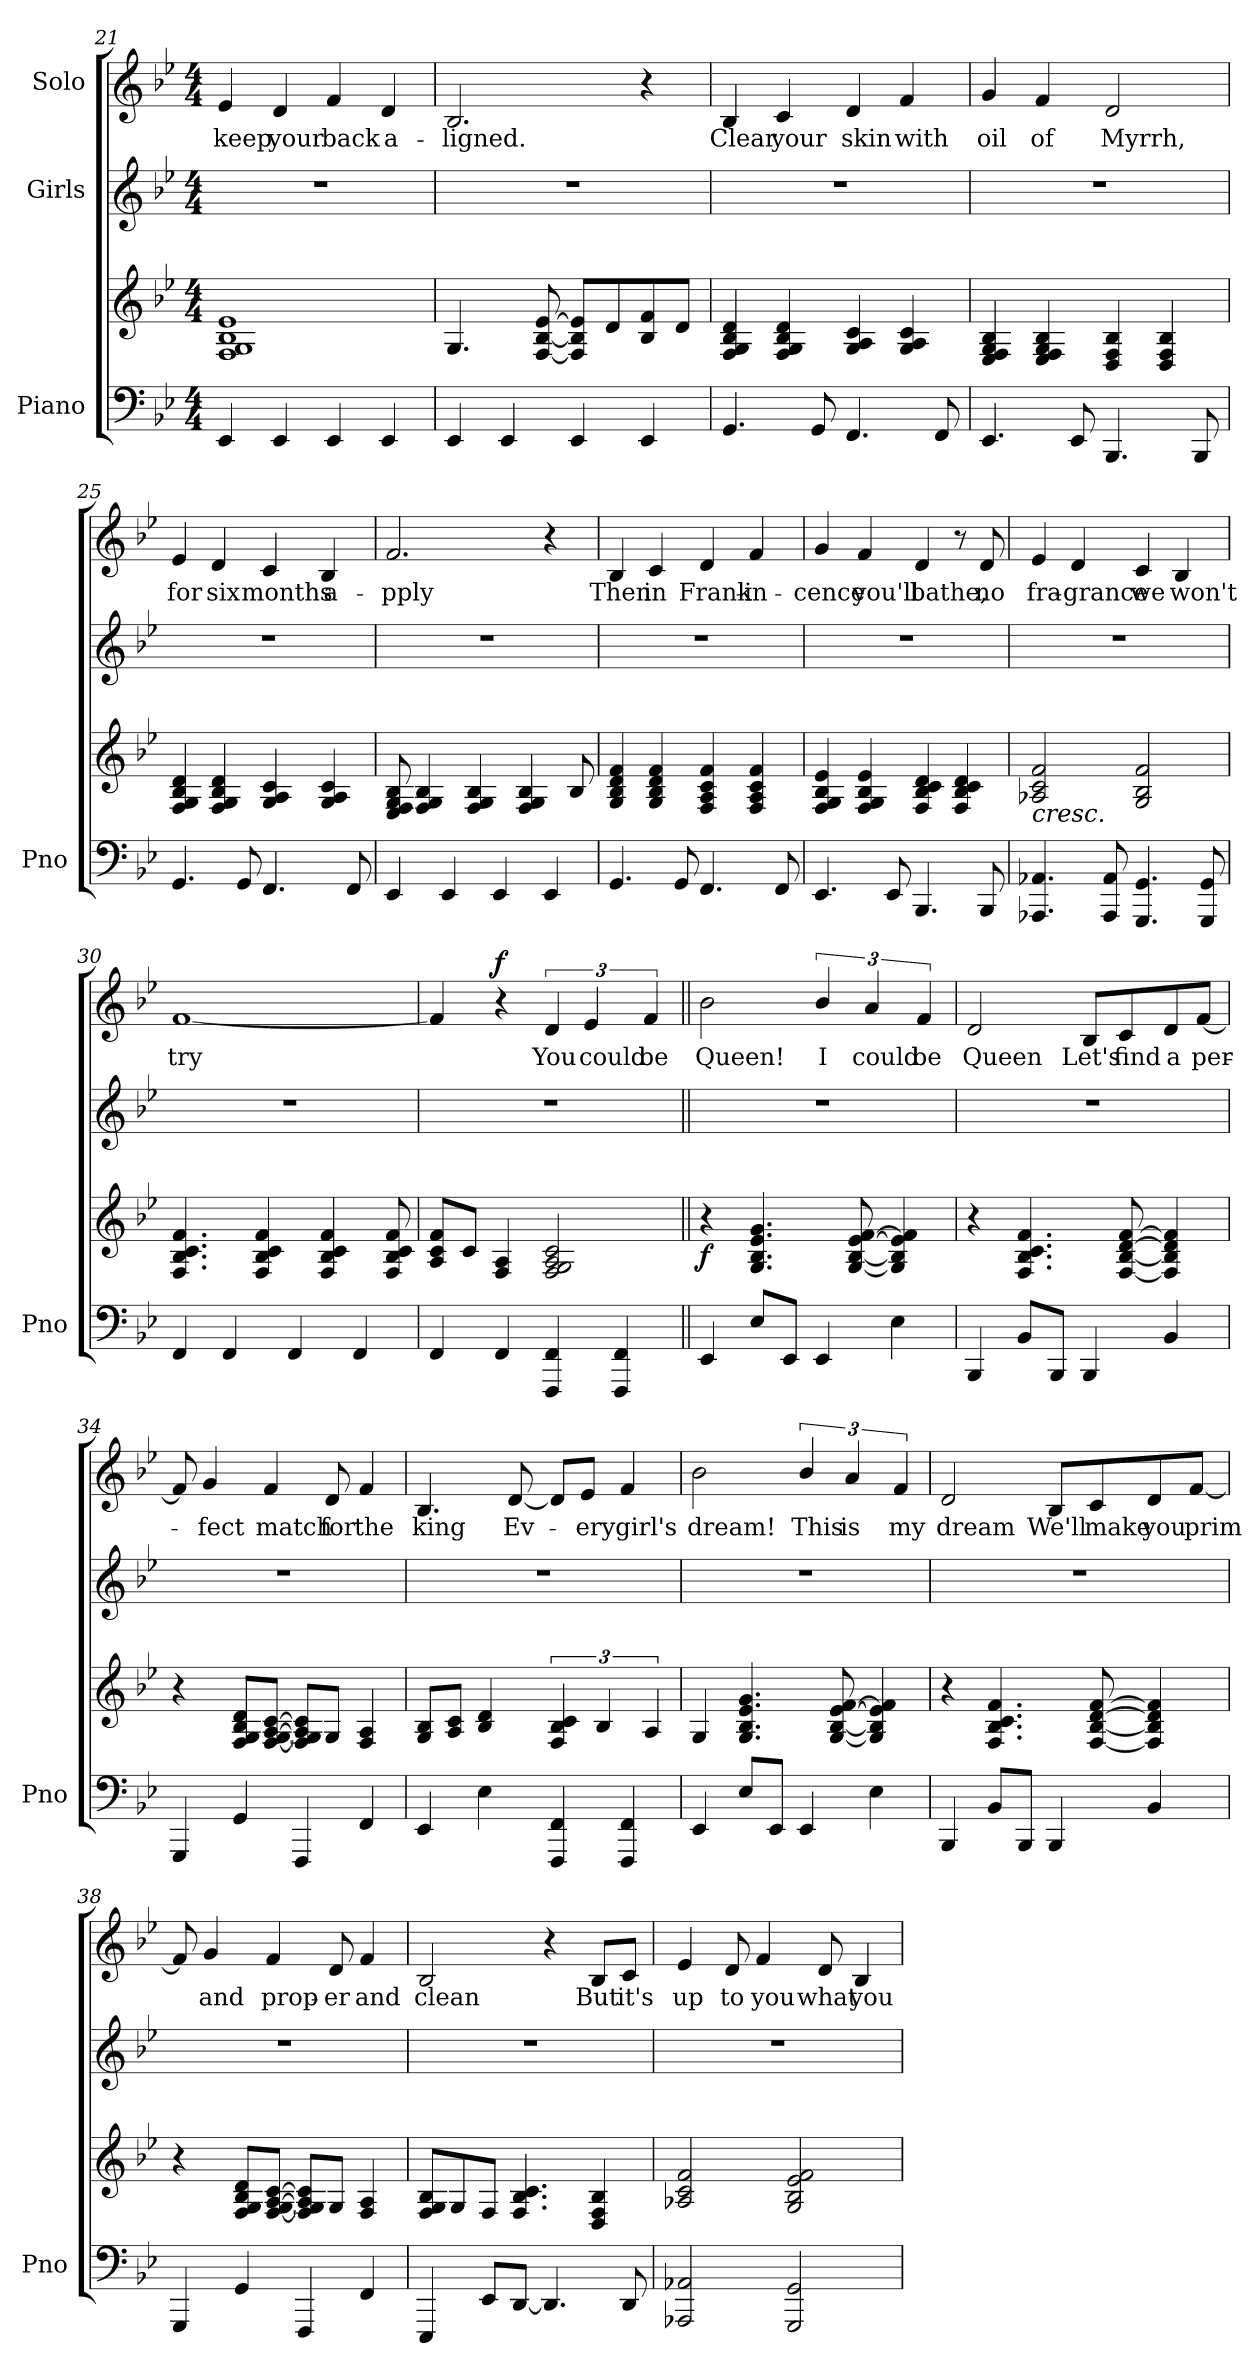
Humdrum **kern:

**kern	**kern	**dynam	**kern	**kern	**text	**dynam
*part3	*part3	*part3	*part2	*part1	*part1	*part1
*staff4	*staff3	*staff3/4	*staff2	*staff1	*staff1	*staff1
*I"Piano	*	*	*I"Girls	*I"Solo	*	*
*I'Pno	*	*	*	*	*	*
*clefF4	*clefG2	*	*clefG2	*clefG2	*	*
*k[b-e-]	*k[b-e-]	*	*k[b-e-]	*k[b-e-]	*	*
*M4/4	*M4/4	*	*M4/4	*M4/4	*	*
=21	=21	=21	=21	=21	=21	=21
!	!	!	!	!	!LO:LY:b	!
4EE-/	1F 1G 1B- 1e-	.	1r	4e-/	keep	.
!	!	!	!	!	!LO:LY:b	!
4EE-/	.	.	.	4d/	your	.
!	!	!	!	!	!LO:LY:b	!
4EE-/	.	.	.	4f/	back	.
!	!	!	!	!	!LO:LY:b	!
4EE-/	.	.	.	4d/	a-	.
=22	=22	=22	=22	=22	=22	=22
!	!	!	!	!	!LO:LY:b	!
4EE-/	4.G/	.	1r	2.B-/	-ligned.	.
4EE-/	.	.	.	.	.	.
.	[8F/ [8B-/ [8e-/	.	.	.	.	.
4EE-/	8F/] 8B-/] 8e-/]L	.	.	.	.	.
.	8d/	.	.	.	.	.
4EE-/	8B-/ 8f/	.	.	4r	.	.
.	8d/J	.	.	.	.	.
!!LO:LB:g=z
=23	=23	=23	=23	=23	=23	=23
!	!	!	!	!	!LO:LY:b	!
4.GG/	4F/ 4G/ 4B-/ 4d/	.	1r	4B-/	Clear	.
!	!	!	!	!	!LO:LY:b	!
.	4F/ 4G/ 4B-/ 4d/	.	.	4c/	your	.
8GG/	.	.	.	.	.	.
!	!	!	!	!	!LO:LY:b	!
4.FF/	4G/ 4A/ 4c/	.	.	4d/	skin	.
!	!	!	!	!	!LO:LY:b	!
.	4G/ 4A/ 4c/	.	.	4f/	with	.
8FF/	.	.	.	.	.	.
=24	=24	=24	=24	=24	=24	=24
!	!	!	!	!	!LO:LY:b	!
4.EE-/	4E-/ 4F/ 4G/ 4B-/	.	1r	4g/	oil	.
!	!	!	!	!	!LO:LY:b	!
.	4E-/ 4F/ 4G/ 4B-/	.	.	4f/	of	.
8EE-/	.	.	.	.	.	.
!	!	!	!	!	!LO:LY:b	!
4.BBB-/	4D/ 4F/ 4B-/	.	.	2d/	Myrrh,	.
.	4D/ 4F/ 4B-/	.	.	.	.	.
8BBB-/	.	.	.	.	.	.
=25	=25	=25	=25	=25	=25	=25
!	!	!	!	!	!LO:LY:b	!
4.GG/	4F/ 4G/ 4B-/ 4d/	.	1r	4e-/	for	.
!	!	!	!	!	!LO:LY:b	!
.	4F/ 4G/ 4B-/ 4d/	.	.	4d/	six	.
8GG/	.	.	.	.	.	.
!	!	!	!	!	!LO:LY:b	!
4.FF/	4G/ 4A/ 4c/	.	.	4c/	months	.
!	!	!	!	!	!LO:LY:b	!
.	4G/ 4A/ 4c/	.	.	4B-/	a-	.
8FF/	.	.	.	.	.	.
=26	=26	=26	=26	=26	=26	=26
!	!	!	!	!	!LO:LY:b	!
4EE-/	8E-/ 8F/ 8G/ 8B-/	.	1r	2.f/	-pply	.
.	4F/ 4G/ 4B-/	.	.	.	.	.
4EE-/	.	.	.	.	.	.
.	4F/ 4G/ 4B-/	.	.	.	.	.
4EE-/	.	.	.	.	.	.
.	4F/ 4G/ 4B-/	.	.	.	.	.
4EE-/	.	.	.	4r	.	.
.	8B-/	.	.	.	.	.
!!LO:PB:g=z
=27	=27	=27	=27	=27	=27	=27
!	!	!	!	!	!LO:LY:b	!
4.GG/	4G/ 4B-/ 4d/ 4f/	.	1r	4B-/	Then	.
!	!	!	!	!	!LO:LY:b	!
.	4G/ 4B-/ 4d/ 4f/	.	.	4c/	in	.
8GG/	.	.	.	.	.	.
!	!	!	!	!	!LO:LY:b	!
4.FF/	4F/ 4A/ 4c/ 4f/	.	.	4d/	Frank-	.
!	!	!	!	!	!LO:LY:b	!
.	4F/ 4A/ 4c/ 4f/	.	.	4f/	-in-	.
8FF/	.	.	.	.	.	.
=28	=28	=28	=28	=28	=28	=28
!	!	!	!	!	!LO:LY:b	!
4.EE-/	4F/ 4G/ 4B-/ 4e-/	.	1r	4g/	-cence	.
!	!	!	!	!	!LO:LY:b	!
.	4F/ 4G/ 4B-/ 4e-/	.	.	4f/	you'll	.
8EE-/	.	.	.	.	.	.
!	!	!	!	!	!LO:LY:b	!
4.BBB-/	4F/ 4B-/ 4c/ 4d/	.	.	4d/	bathe,	.
.	4F/ 4B-/ 4c/ 4d/	.	.	8r	.	.
!	!	!	!	!	!LO:LY:b	!
8BBB-/	.	.	.	8d/	no	.
=29	=29	=29	=29	=29	=29	=29
!	!LO:TX:b:i:t=cresc.	!	!	!	!	!
!	!	!	!	!	!LO:LY:b	!
4.AAA-X/ 4.AA-X/	2A-X/ 2c/ 2f/	.	1r	4e-/	fra-	.
!	!	!	!	!	!LO:LY:b	!
.	.	.	.	4d/	-grance	.
8AAA-/ 8AA-/	.	.	.	.	.	.
!	!	!	!	!	!LO:LY:b	!
4.GGG/ 4.GG/	2G/ 2B-/ 2f/	.	.	4c/	we	.
!	!	!	!	!	!LO:LY:b	!
.	.	.	.	4B-/	won't	.
8GGG/ 8GG/	.	.	.	.	.	.
=30	=30	=30	=30	=30	=30	=30
!	!	!	!	!	!LO:LY:b	!
4FF/	4.F/ 4.B-/ 4.c/ 4.f/	.	1r	[1f	try	.
4FF/	.	.	.	.	.	.
.	4F/ 4B-/ 4c/ 4f/	.	.	.	.	.
4FF/	.	.	.	.	.	.
.	4F/ 4B-/ 4c/ 4f/	.	.	.	.	.
4FF/	.	.	.	.	.	.
.	8F/ 8B-/ 8c/ 8f/	.	.	.	.	.
!!LO:LB:g=z
=31	=31	=31	=31	=31	=31	=31
4FF/	8A/ 8c/ 8f/L	.	1r	4f/]	.	.
.	8c/J	.	.	.	.	.
!	!	!	!	!	!	!LO:DY:b
4FF/	4F/ 4A/	.	.	4r	.	f
*	*	*	*	*MM156	*	*
!	!	!	!	!	!LO:LY:b	!
4FFF/ 4FF/	2F/ 2G/ 2A/ 2c/	.	.	6d/	You	.
!	!	!	!	!	!LO:LY:b	!
.	.	.	.	6e-/	could	.
4FFF/ 4FF/	.	.	.	.	.	.
!	!	!	!	!	!LO:LY:b	!
.	.	.	.	6f/	be	.
=32||	=32||	=32||	=32||	=32||	=32||	=32||
!!LO:REH:place=s1:a:B:fs=14:t=Chorus
*	*	*	*	*MM152	*	*
!	!	!LO:DY:b	!	!	!LO:LY:b	!
4EE-/	4r	f	1r	2b-\	Queen!	.
8E-/L	4.G/ 4.B-/ 4.e-/ 4.g/	.	.	.	.	.
8EE-/J	.	.	.	.	.	.
!	!	!	!	!	!LO:LY:b	!
4EE-/	.	.	.	6b-/	I	.
.	[8G/ [8B-/ [8e-/ [8f/	.	.	.	.	.
!	!	!	!	!	!LO:LY:b	!
.	.	.	.	6a/	could	.
4E-\	4G/] 4B-/] 4e-/] 4f/]	.	.	.	.	.
!	!	!	!	!	!LO:LY:b	!
.	.	.	.	6f/	be	.
=33	=33	=33	=33	=33	=33	=33
!	!	!	!	!	!LO:LY:b	!
4BBB-/	4r	.	1r	2d/	Queen	.
8BB-/L	4.F/ 4.B-/ 4.c/ 4.f/	.	.	.	.	.
8BBB-/J	.	.	.	.	.	.
!	!	!	!	!	!LO:LY:b	!
4BBB-/	.	.	.	8B-/L	Let's	.
!	!	!	!	!	!LO:LY:b	!
.	[8F/ [8B-/ [8d/ [8f/	.	.	8c/	find	.
!	!	!	!	!	!LO:LY:b	!
4BB-/	4F/] 4B-/] 4d/] 4f/]	.	.	8d/	a	.
!	!	!	!	!	!LO:LY:b	!
.	.	.	.	[8f/J	per-	.
!!LO:LB:g=z
=34	=34	=34	=34	=34	=34	=34
4GGG/	4r	.	1r	8f/]	.	.
!	!	!	!	!	!LO:LY:b	!
.	.	.	.	4g/	-fect	.
4GG/	8F/ 8G/ 8B-/ 8d/L	.	.	.	.	.
!	!	!	!	!	!LO:LY:b	!
.	[8F/ [8G/ [8A/ [8c/J	.	.	4f/	match	.
4FFF/	8F/] 8G/] 8A/] 8c/]L	.	.	.	.	.
!	!	!	!	!	!LO:LY:b	!
.	8G/J	.	.	8d/	for	.
!	!	!	!	!	!LO:LY:b	!
4FF/	4F/ 4A/	.	.	4f/	the	.
=35	=35	=35	=35	=35	=35	=35
!	!	!	!	!	!LO:LY:b	!
4EE-/	8G/ 8B-/L	.	1r	4.B-/	king	.
.	8A/ 8c/J	.	.	.	.	.
4E-\	4B-/ 4d/	.	.	.	.	.
!	!	!	!	!	!LO:LY:b	!
.	.	.	.	[8d/	Ev-	.
4FFF/ 4FF/	6F/ 6B-/ 6c/	.	.	8d/L]	.	.
!	!	!	!	!	!LO:LY:b	!
.	.	.	.	8e-/J	-ery	.
.	6B-/	.	.	.	.	.
!	!	!	!	!	!LO:LY:b	!
4FFF/ 4FF/	.	.	.	4f/	girl's	.
.	6A/	.	.	.	.	.
=36	=36	=36	=36	=36	=36	=36
!	!	!	!	!	!LO:LY:b	!
4EE-/	4G/	.	1r	2b-\	dream!	.
8E-/L	4.G/ 4.B-/ 4.e-/ 4.g/	.	.	.	.	.
8EE-/J	.	.	.	.	.	.
!	!	!	!	!	!LO:LY:b	!
4EE-/	.	.	.	6b-/	This	.
.	[8G/ [8B-/ [8e-/ [8f/	.	.	.	.	.
!	!	!	!	!	!LO:LY:b	!
.	.	.	.	6a/	is	.
4E-\	4G/] 4B-/] 4e-/] 4f/]	.	.	.	.	.
!	!	!	!	!	!LO:LY:b	!
.	.	.	.	6f/	my	.
!!LO:PB:g=z
=37	=37	=37	=37	=37	=37	=37
!	!	!	!	!	!LO:LY:b	!
4BBB-/	4r	.	1r	2d/	dream	.
8BB-/L	4.F/ 4.B-/ 4.c/ 4.f/	.	.	.	.	.
8BBB-/J	.	.	.	.	.	.
!	!	!	!	!	!LO:LY:b	!
4BBB-/	.	.	.	8B-/L	We'll	.
!	!	!	!	!	!LO:LY:b	!
.	[8F/ [8B-/ [8d/ [8f/	.	.	8c/	make	.
!	!	!	!	!	!LO:LY:b	!
4BB-/	4F/] 4B-/] 4d/] 4f/]	.	.	8d/	you	.
!	!	!	!	!	!LO:LY:b	!
.	.	.	.	[8f/J	prim	.
=38	=38	=38	=38	=38	=38	=38
4GGG/	4r	.	1r	8f/]	.	.
!	!	!	!	!	!LO:LY:b	!
.	.	.	.	4g/	and	.
4GG/	8F/ 8G/ 8B-/ 8d/L	.	.	.	.	.
!	!	!	!	!	!LO:LY:b	!
.	[8F/ [8G/ [8A/ [8c/J	.	.	4f/	prop-	.
4FFF/	8F/] 8G/] 8A/] 8c/]L	.	.	.	.	.
!	!	!	!	!	!LO:LY:b	!
.	8G/J	.	.	8d/	-er	.
!	!	!	!	!	!LO:LY:b	!
4FF/	4F/ 4A/	.	.	4f/	and	.
=39	=39	=39	=39	=39	=39	=39
!	!	!	!	!	!LO:LY:b	!
4EEE-/	8F/ 8G/ 8B-/L	.	1r	2B-/	clean	.
.	8G/	.	.	.	.	.
8EE-/L	8F/J	.	.	.	.	.
[8DD/J	4.F/ 4.B-/ 4.c/	.	.	.	.	.
4.DD/]	.	.	.	4r	.	.
!	!	!	!	!	!LO:LY:b	!
.	4D/ 4F/ 4B-/	.	.	8B-/L	But	.
!	!	!	!	!	!LO:LY:b	!
8DD/	.	.	.	8c/J	it's	.
=40	=40	=40	=40	=40	=40	=40
!	!	!	!	!	!LO:LY:b	!
2AAA-X/ 2AA-X/	2A-X/ 2c/ 2f/	.	1r	4e-/	up	.
!	!	!	!	!	!LO:LY:b	!
.	.	.	.	8d/	to	.
!	!	!	!	!	!LO:LY:b	!
.	.	.	.	4f/	you	.
2GGG/ 2GG/	2G/ 2B-/ 2e-/ 2f/	.	.	.	.	.
!	!	!	!	!	!LO:LY:b	!
.	.	.	.	8d/	what	.
!	!	!	!	!	!LO:LY:b	!
.	.	.	.	4B-/	you	.
=	=	=	=	=	=	=
*-	*-	*-	*-	*-	*-	*-
